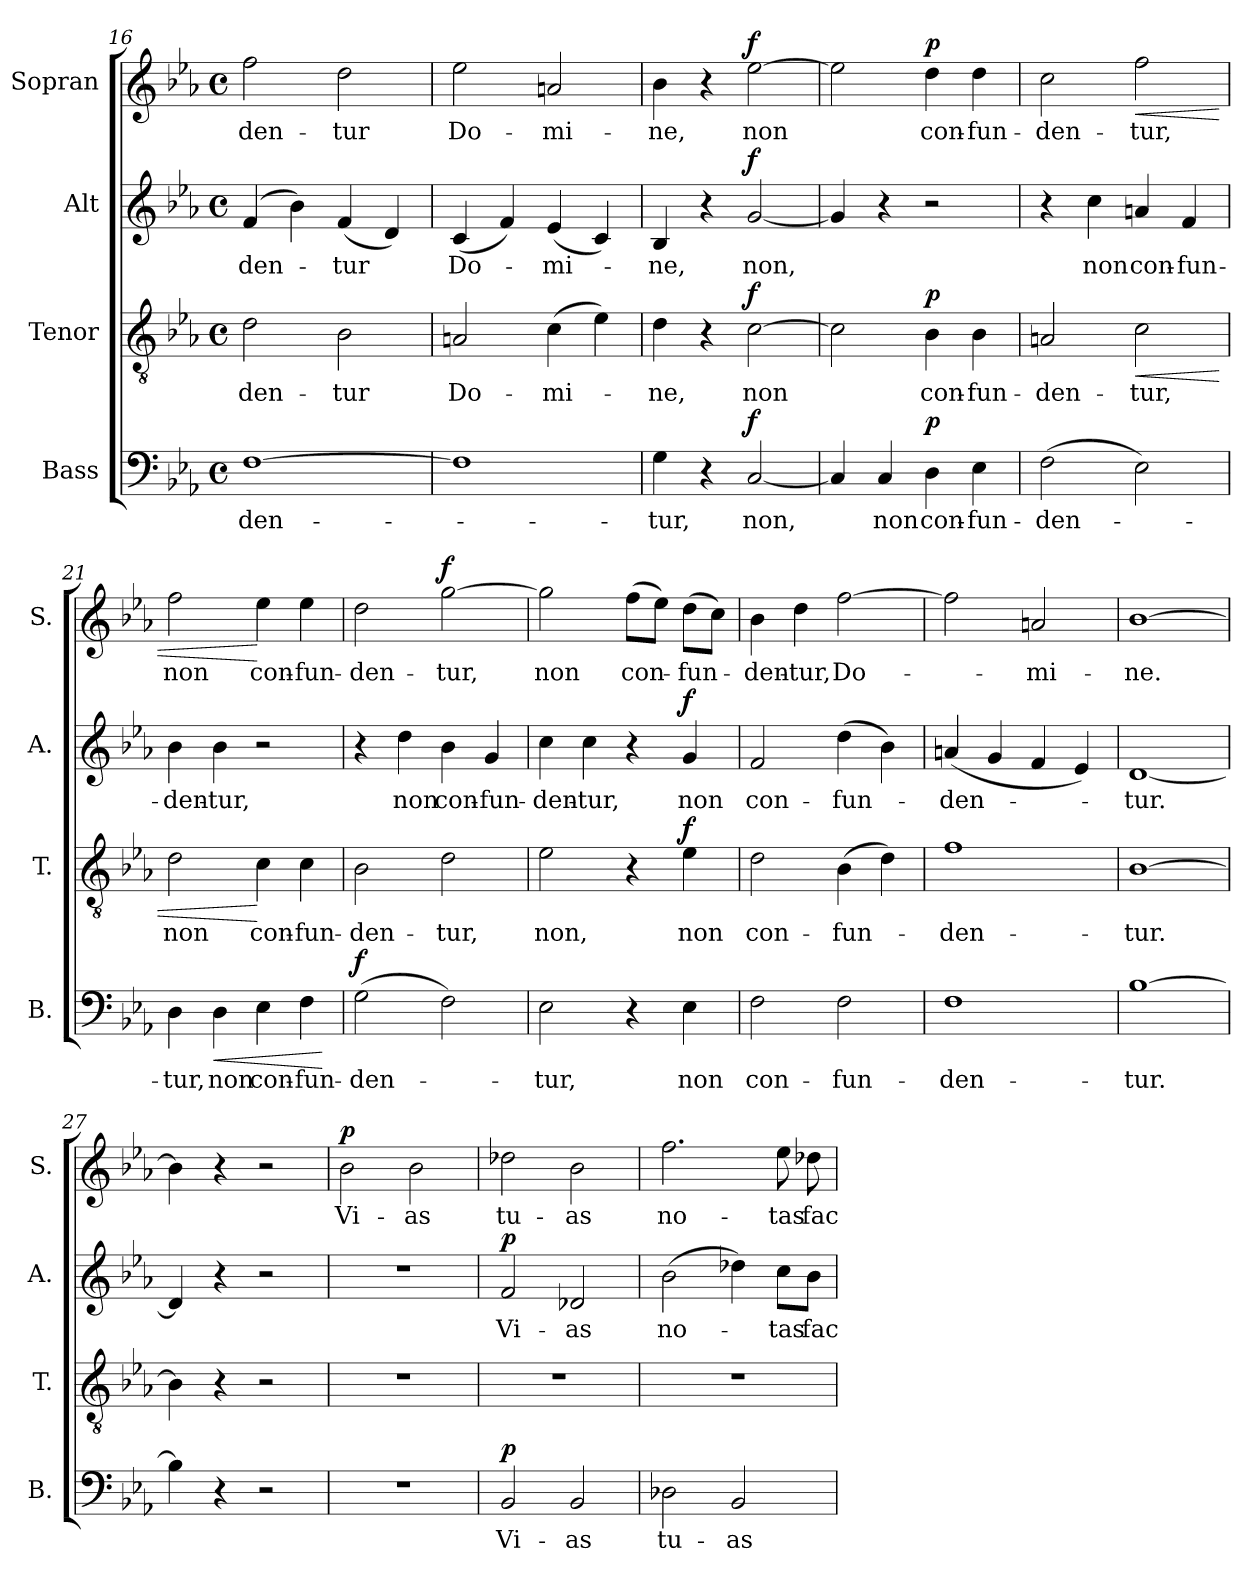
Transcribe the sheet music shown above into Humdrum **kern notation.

**kern	**text	**dynam	**kern	**text	**dynam	**kern	**text	**dynam	**kern	**text	**dynam
*part4	*part4	*part4	*part3	*part3	*part3	*part2	*part2	*part2	*part1	*part1	*part1
*staff4	*staff4	*staff4	*staff3	*staff3	*staff3	*staff2	*staff2	*staff2	*staff1	*staff1	*staff1
*I"Bass	*	*	*I"Tenor	*	*	*I"Alt	*	*	*I"Sopran	*	*
*I'B.	*	*	*I'T.	*	*	*I'A.	*	*	*I'S.	*	*
!!LO:PB:g=z
*clefF4	*	*	*clefGv2	*	*	*clefG2	*	*	*clefG2	*	*
*k[b-e-a-]	*	*	*k[b-e-a-]	*	*	*k[b-e-a-]	*	*	*k[b-e-a-]	*	*
*E-:	*	*	*E-:	*	*	*E-:	*	*	*E-:	*	*
*M4/4	*	*	*M4/4	*	*	*M4/4	*	*	*M4/4	*	*
*met(c)	*	*	*met(c)	*	*	*met(c)	*	*	*met(c)	*	*
=16	=16	=16	=16	=16	=16	=16	=16	=16	=16	=16	=16
!	!LO:LY:b	!	!	!LO:LY:b	!	!	!LO:LY:b	!	!	!LO:LY:b	!
[1F	-den-	.	2d\	-den-	.	(4f/	-den-	.	2ff\	-den-	.
.	.	.	.	.	.	4b-\)	.	.	.	.	.
!	!	!	!	!LO:LY:b	!	!	!LO:LY:b	!	!	!LO:LY:b	!
.	.	.	2B-\	-tur	.	(<4f/	-tur	.	2dd\	-tur	.
.	.	.	.	.	.	4d/)	.	.	.	.	.
=17	=17	=17	=17	=17	=17	=17	=17	=17	=17	=17	=17
!	!	!	!	!LO:LY:b	!	!	!LO:LY:b	!	!	!LO:LY:b	!
1F]	.	.	2An/	Do-	.	(<4c/	Do-	.	2ee-\	Do-	.
.	.	.	.	.	.	4f/)	.	.	.	.	.
!	!	!	!	!LO:LY:b	!	!	!LO:LY:b	!	!	!LO:LY:b	!
.	.	.	(>4c\	-mi-	.	(<4e-/	-mi-	.	2an/	-mi-	.
.	.	.	4e-\)	.	.	4c/)	.	.	.	.	.
=18	=18	=18	=18	=18	=18	=18	=18	=18	=18	=18	=18
!	!LO:LY:b	!	!	!LO:LY:b	!	!	!LO:LY:b	!	!	!LO:LY:b	!
4G\	-tur,	.	4d\	-ne,	.	4B-/	-ne,	.	4b-\	-ne,	.
4r	.	.	4r	.	.	4r	.	.	4r	.	.
!	!LO:LY:b	!LO:DY:a	!	!LO:LY:b	!LO:DY:a	!	!LO:LY:b	!LO:DY:a	!	!LO:LY:b	!LO:DY:a
[2C/	non,	f	[2c\	non	f	[2g/	non,	f	[2ee-\	non	f
=19	=19	=19	=19	=19	=19	=19	=19	=19	=19	=19	=19
4C/]	.	.	2c\]	.	.	4g/]	.	.	2ee-\]	.	.
!	!LO:LY:b	!	!	!	!	!	!	!	!	!	!
4C/	non	.	.	.	.	4r	.	.	.	.	.
!	!LO:LY:b	!LO:DY:a	!	!LO:LY:b	!LO:DY:a	!	!	!	!	!LO:LY:b	!LO:DY:a
4D\	con-	p	4B-\	con-	p	2r	.	.	4dd\	con-	p
!	!LO:LY:b	!	!	!LO:LY:b	!	!	!	!	!	!LO:LY:b	!
4E-\	-fun-	.	4B-\	-fun-	.	.	.	.	4dd\	-fun-	.
=20	=20	=20	=20	=20	=20	=20	=20	=20	=20	=20	=20
!	!LO:LY:b	!	!	!LO:LY:b	!	!	!	!	!	!LO:LY:b	!
(>2F\	-den-	.	2An/	-den-	.	4r	.	.	2cc\	-den-	.
!	!	!	!	!	!	!	!LO:LY:b	!	!	!	!
.	.	.	.	.	.	4cc\	non	.	.	.	.
!	!	!	!	!LO:LY:b	!LO:HP:b	!	!LO:LY:b	!	!	!LO:LY:b	!LO:HP:b
2E-\)	.	.	2c\	-tur,	<	4an/	con-	.	2ff\	-tur,	<
!	!	!	!	!	!	!	!LO:LY:b	!	!	!	!
.	.	.	.	.	.	4f/	-fun-	.	.	.	.
!!LO:LB:g=z
=21	=21	=21	=21	=21	=21	=21	=21	=21	=21	=21	=21
!	!LO:LY:b	!	!	!LO:LY:b	!	!	!LO:LY:b	!	!	!LO:LY:b	!
4D\	-tur,	.	2d\	non	.	4b-\	-den-	.	2ff\	non	.
!	!LO:LY:b	!LO:HP:b	!	!	!	!	!LO:LY:b	!	!	!	!
4D\	non	<	.	.	.	4b-\	-tur,	.	.	.	.
!	!LO:LY:b	!	!	!LO:LY:b	!	!	!	!	!	!LO:LY:b	!
4E-\	con-	.	4c\	con-	[	2r	.	.	4ee-\	con-	[
!	!LO:LY:b	!	!	!LO:LY:b	!	!	!	!	!	!LO:LY:b	!
4F\	-fun-	.	4c\	-fun-	.	.	.	.	4ee-\	-fun-	.
.	.	[	.	.	.	.	.	.	.	.	.
=22	=22	=22	=22	=22	=22	=22	=22	=22	=22	=22	=22
!	!LO:LY:b	!LO:DY:a	!	!LO:LY:b	!	!	!	!	!	!LO:LY:b	!
(>2G\	-den-	f	2B-\	-den-	.	4r	.	.	2dd\	-den-	.
!	!	!	!	!	!	!	!LO:LY:b	!	!	!	!
.	.	.	.	.	.	4dd\	non	.	.	.	.
!	!	!	!	!LO:LY:b	!	!	!LO:LY:b	!	!	!LO:LY:b	!LO:DY:a
2F\)	.	.	2d\	-tur,	.	4b-\	con-	.	[2gg\	-tur,	f
!	!	!	!	!	!	!	!LO:LY:b	!	!	!	!
.	.	.	.	.	.	4g/	-fun-	.	.	.	.
=23	=23	=23	=23	=23	=23	=23	=23	=23	=23	=23	=23
!	!LO:LY:b	!	!	!LO:LY:b	!	!	!LO:LY:b	!	!	!LO:LY:b	!
2E-\	-tur,	.	2e-\	non,	.	4cc\	-den-	.	2gg\]	non	.
!	!	!	!	!	!	!	!LO:LY:b	!	!	!	!
.	.	.	.	.	.	4cc\	-tur,	.	.	.	.
!	!	!	!	!	!	!	!	!	!	!LO:LY:b	!
4r	.	.	4r	.	.	4r	.	.	(>8ff\L	con-	.
.	.	.	.	.	.	.	.	.	8ee-\J)	.	.
!	!LO:LY:b	!	!	!LO:LY:b	!LO:DY:a	!	!LO:LY:b	!LO:DY:a	!	!LO:LY:b	!
4E-\	non	.	4e-\	non	f	4g/	non	f	(>8dd\L	-fun-	.
.	.	.	.	.	.	.	.	.	8cc\J)	.	.
=24	=24	=24	=24	=24	=24	=24	=24	=24	=24	=24	=24
!	!LO:LY:b	!	!	!LO:LY:b	!	!	!LO:LY:b	!	!	!LO:LY:b	!
2F\	con-	.	2d\	con-	.	2f/	con-	.	4b-\	-den-	.
!	!	!	!	!	!	!	!	!	!	!LO:LY:b	!
.	.	.	.	.	.	.	.	.	4dd\	-tur,	.
!	!LO:LY:b	!	!	!LO:LY:b	!	!	!LO:LY:b	!	!	!LO:LY:b	!
2F\	-fun-	.	(>4B-\	-fun-	.	(>4dd\	-fun-	.	[2ff\	Do-	.
.	.	.	4d\)	.	.	4b-\)	.	.	.	.	.
=25	=25	=25	=25	=25	=25	=25	=25	=25	=25	=25	=25
!	!LO:LY:b	!	!	!LO:LY:b	!	!	!LO:LY:b	!	!	!	!
1F	-den-	.	1f	-den-	.	(<4an/	-den-	.	2ff\]	.	.
.	.	.	.	.	.	4g/	.	.	.	.	.
!	!	!	!	!	!	!	!	!	!	!LO:LY:b	!
.	.	.	.	.	.	4f/	.	.	2an/	-mi-	.
.	.	.	.	.	.	4e-/)	.	.	.	.	.
!!LO:LB:g=z
=26	=26	=26	=26	=26	=26	=26	=26	=26	=26	=26	=26
!	!LO:LY:b	!	!	!LO:LY:b	!	!	!LO:LY:b	!	!	!LO:LY:b	!
[1B-	-tur.	.	[1B-	-tur.	.	[1d	-tur.	.	[1b-	-ne.	.
=27	=27	=27	=27	=27	=27	=27	=27	=27	=27	=27	=27
4B-\]	.	.	4B-\]	.	.	4d/]	.	.	4b-\]	.	.
4r	.	.	4r	.	.	4r	.	.	4r	.	.
2r	.	.	2r	.	.	2r	.	.	2r	.	.
=28	=28	=28	=28	=28	=28	=28	=28	=28	=28	=28	=28
!	!	!	!	!	!	!	!	!	!	!LO:LY:b	!LO:DY:a
1r	.	.	1r	.	.	1r	.	.	2b-\	Vi-	p
!	!	!	!	!	!	!	!	!	!	!LO:LY:b	!
.	.	.	.	.	.	.	.	.	2b-\	-as	.
=29	=29	=29	=29	=29	=29	=29	=29	=29	=29	=29	=29
!	!LO:LY:b	!LO:DY:a	!	!	!	!	!LO:LY:b	!LO:DY:a	!	!LO:LY:b	!
2BB-/	Vi-	p	1r	.	.	2f/	Vi-	p	2dd-X\	tu-	.
!	!LO:LY:b	!	!	!	!	!	!LO:LY:b	!	!	!LO:LY:b	!
2BB-/	-as	.	.	.	.	2d-X/	-as	.	2b-\	-as	.
=30	=30	=30	=30	=30	=30	=30	=30	=30	=30	=30	=30
!	!LO:LY:b	!	!	!	!	!	!LO:LY:b	!	!	!LO:LY:b	!
2D-X\	tu-	.	1r	.	.	(>2b-\	no-	.	2.ff\	no-	.
!	!LO:LY:b	!	!	!	!	!	!	!	!	!	!
2BB-/	-as	.	.	.	.	4dd-X\)	.	.	.	.	.
!	!	!	!	!	!	!	!LO:LY:b	!	!	!LO:LY:b	!
.	.	.	.	.	.	8cc\L	-tas	.	8ee-\	-tas	.
!	!	!	!	!	!	!	!LO:LY:b	!	!	!LO:LY:b	!
.	.	.	.	.	.	8b-\J	fac	.	8dd-X\	fac	.
=	=	=	=	=	=	=	=	=	=	=	=
*-	*-	*-	*-	*-	*-	*-	*-	*-	*-	*-	*-
